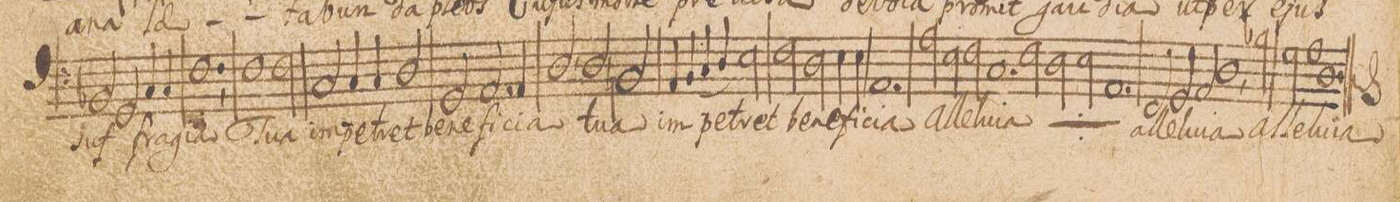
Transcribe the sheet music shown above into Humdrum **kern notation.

**kern	**text
*I"BASSVS.	*
*clefF4	*
*k[]	*
*M3/2	*
=39-	=39-
2BB-X/	suf-
2GG/	.
4C/	-fra-
4C/	-gi-
=40-	=40-
1.F\,	-a
=41-	=41-
1F\	Tu-
2F\	-a
=42-	=42-
2C/	im-
4C/	-pe-
4C/	-tret
2D/	be-
=43-	=43-
2GG/	-ne-
2.AA/	-fi-
4AA/	-ci-
=44-	=44-
2D,/	-a
2D/	tu-
2BBn/	-a
=45-	=45-
4AA/	im-
(4BB/	-pe-
4C/	.
4D/)	.
2E\	-tret
=46-	=46-
2F\	be-
2D\	-ne-
4E\	-fi-
4E\	-ci-
=47-	=47-
1.AA/	-a,
=48-	=48-
2A\	al-
2E\	-le-
2F\	-lu-
=49-	=49-
1.C/	-ia
=50-	=50-
*	*ij
2F\	al-
2D\	-le-
2E\	-lu-
=51-	=51-
1.AA/	-ia
*	*Xij
=52-	=52-
2FF/	al-
2GG/	-le-
2AA/	-lu-
=53-	=53-
1D\,	-ia
2B-X\	al-
=54-	=54-
2G\	-le-
1A\	-lu-
=55-	=55-
1.D\	-ia.
==	==
*-	*-
